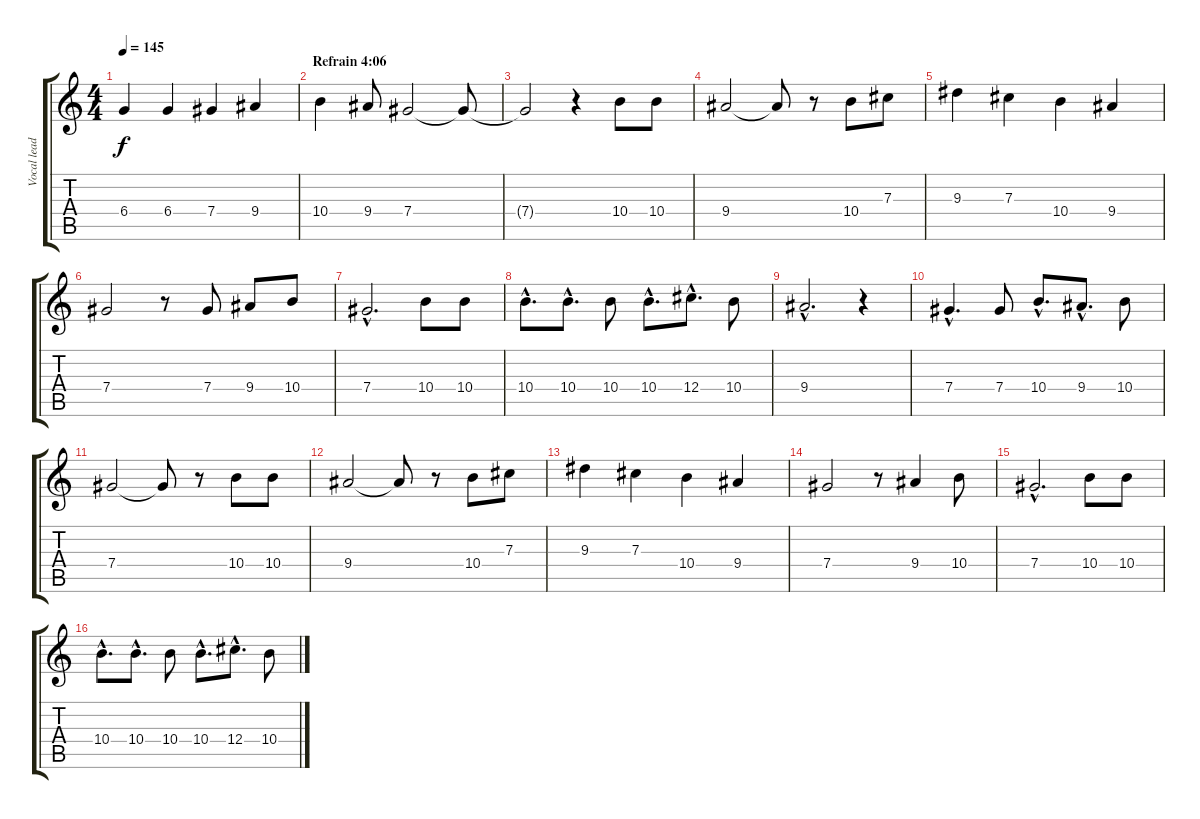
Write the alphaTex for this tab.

\track ("Vocal lead" "Vocal lead") {instrument oboe}
\staff {score tabs}
\tuning (Eb5 Bb4 Gb4 Db4 Ab3 Eb3) {hide}
\ts (4 4)
\tempo 145
\clef g2
\ks c
6.4.4{dy f} 6.4.4 7.4.4 9.4.4 |
\section ("" "Refrain 4:06")
10.4.4 9.4.8 7.4.2 7.4{t}.8 |
7.4{t}.2 r.4 10.4.8 10.4.8 |
9.4.2 9.4{t}.8 r.8 10.4.8 7.3.8 |
9.3.4 7.3.4 10.4.4 9.4.4 |
7.4.2 r.8 7.4.8 9.4.8 10.4.8 |
7.4{hac}.2{d} 10.4.8 10.4.8 |
10.4{hac}.8{d} 10.4{hac}.8{d} 10.4.8 10.4{hac}.8{d} 12.4{hac}.8{d} 10.4.8 |
9.4{hac}.2{d} r.4 |
7.4{hac}.4{d} 7.4.8 10.4{hac}.8{d} 9.4{hac}.8{d} 10.4.8 |
7.4.2 7.4{t}.8 r.8 10.4.8 10.4.8 |
9.4.2 9.4{t}.8 r.8 10.4.8 7.3.8 |
9.3.4 7.3.4 10.4.4 9.4.4 |
7.4.2 r.8 9.4.4 10.4.8 |
7.4{hac}.2{d} 10.4.8 10.4.8 |
10.4{hac}.8{d} 10.4{hac}.8{d} 10.4.8 10.4{hac}.8{d} 12.4{hac}.8{d} 10.4.8
